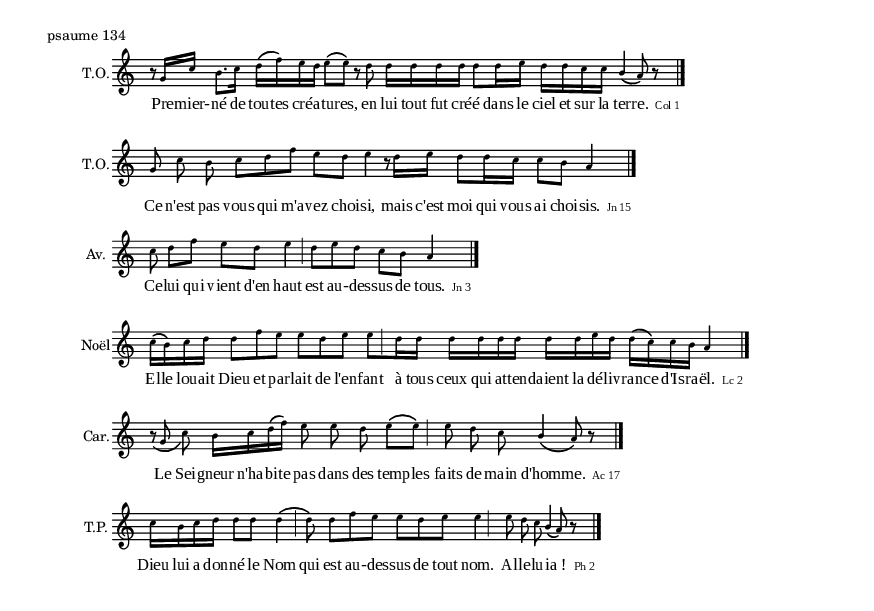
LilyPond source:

\version "2.10.0"
 \include "definitions.ly"
 \markup {psaume 134 }





\relative c'' { 
	\new Staff {
		\cadenzaOn
		\set Staff.instrumentName = \markup{ \center-align { T.O. } }
		r8 g16[ c]
		b8.[ c16]
		d[\( f\) e d]
		e8[\( e\)]
		r8 d
		d16[ d d d]
		d8[ d16 e]
		d[ d c c]
		\override Stem #'neutral-direction = #up
		b4\( a8\) r
		\endBar
	}	\addlyrics {
		Pre -- mier- -- né de tou -- tes cré -- a -- tu -- res, en lui tout fut cré -- é dans le ciel et sur la ter -- re.
		\markup { \citation #"Col 1"}
	}
}

\relative c'' { 
	\new Staff {
		\cadenzaOn
		\set Staff.instrumentName = \markup{ \center-align { T.O. } }
		\times 2/3 { g8 c b }
		\times 2/3 { c[ d f] }
		e[ d]
		e4
		\espace
		r8 d16[ e]
		d8[ d16 c]
		c8[ b]
		a4
		\endBar
	}	\addlyrics {
		Ce n'est pas vous qui m'a -- vez choi -- si, mais c'est moi qui vous ai choi -- sis.
		\markup { \citation #"Jn 15"}
	}
}

\relative c'' { 
	\new Staff {
		\cadenzaOn
		\set Staff.instrumentName = \markup{ \center-align { Av. } }
		c8
		d8[ f] e8[ d] e4 \cesure
		\times 2/3 { d8[ e d] }
		c8[ b] a4
		\endBar
	}	\addlyrics {
		Ce -- lui qui vient d'en haut est au -- -des -- sus de tous.
		\markup { \citation #"Jn 3"}
	}
}
\relative c'' { 
	\new Staff {
		\cadenzaOn
		\set Staff.instrumentName = \markup{ \center-align { Noël } }
		c16[\( b\) c d]
		\times 2/3 { d8[ f e] }
		\times 2/3 { e8[ d e] }
		e8[ \cesure  \pespace d16 d]
		d16[ d d d]
		d16[ d e d]
		d16[\( c\) c b]
		a4
		\endBar
	}	\addlyrics {
		El -- le lou -- ait Dieu et par -- lait de l'en -- fant à tous ceux qui at -- ten -- daient la dé -- liv -- ran -- ce d'Is -- ra -- ël.
		\markup { \citation #"Lc 2"}
	}
}
\relative c'' { 
	\new Staff {
		\cadenzaOn
		\set Staff.instrumentName = \markup{ \center-align { Car. } }
		\times 2/3 { r8_\( g c\) }
		b16[ c d\( f\)]
		\times 2/3 { e8 e d }
		e[\( e\)] \cesure  \pespace
		\times 2/3 { e d c }
		\stemUp
		b4\( a8\) r
		\stemNeutral
		\endBar
	}	\addlyrics {
		Le Sei -- gneur n'ha -- bi -- te pas dans des tem -- ples faits de main d'hom -- me.
		\markup { \citation #"Ac 17"}
	}
}

\relative c'' { 
	\new Staff {
		\cadenzaOn
		\set Staff.instrumentName = \markup{ \center-align { T.P. } }
		c16[ b c d]
		d8[ d]
		\times 2/3 { d4\(\cesure d8\) }
		\times 2/3 { d8[ f e] }
		\times 2/3 { e8[ d e] } e4	
		\cesure \pespace
		\times 2/3 { e8 d c }
		\stemUp b4\( a8\) r
		\endBar
	}	\addlyrics {
		Dieu lui a don -- né le Nom qui est au -- -des -- sus de tout nom. Al -- le -- lu -- "ia !" _
		\markup { \citation #"Ph 2"}
	}
}

